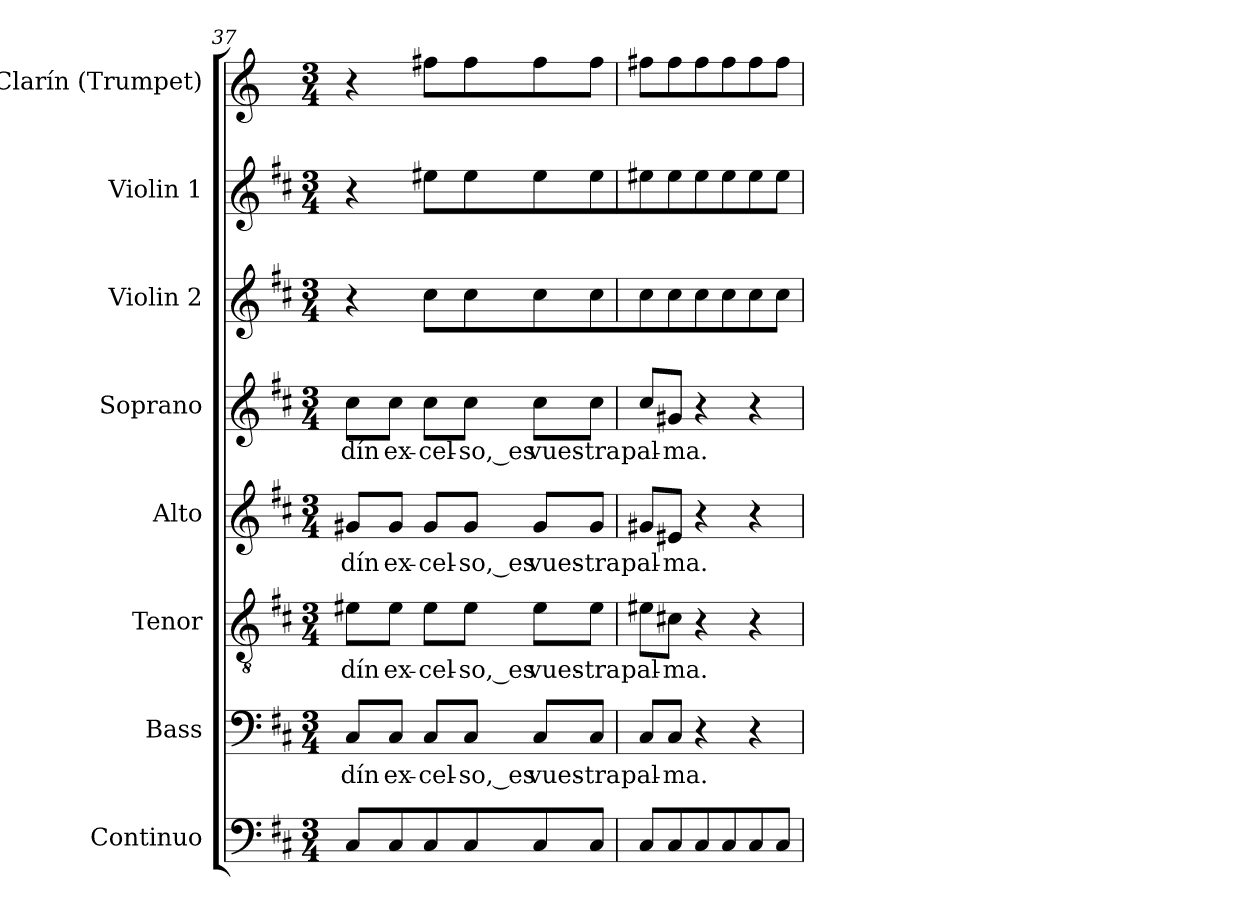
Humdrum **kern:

**kern	**kern	**text	**kern	**text	**kern	**text	**kern	**text	**kern	**kern	**kern
*part8	*part7	*part7	*part6	*part6	*part5	*part5	*part4	*part4	*part3	*part2	*part1
*staff8	*staff7	*staff7	*staff6	*staff6	*staff5	*staff5	*staff4	*staff4	*staff3	*staff2	*staff1
*I"Continuo	*I"Bass	*	*I"Tenor	*	*I"Alto	*	*I"Soprano	*	*I"Violin 2	*I"Violin 1	*I"Clarín (Trumpet)
*I'Cont.	*I'B.	*	*I'T.	*	*I'A.	*	*I'S.	*	*I'Vln. 2	*I'Vln. 1	*I'Tpt.
*clefF4	*clefF4	*	*clefGv2	*	*clefG2	*	*clefG2	*	*clefG2	*clefG2	*clefG2
*	*	*	*ITrd7c12	*	*	*	*	*	*	*	*ITrd-1c-2
*k[f#c#]	*k[f#c#]	*	*k[f#c#]	*	*k[f#c#]	*	*k[f#c#]	*	*k[f#c#]	*k[f#c#]	*k[f#c#]
*D:	*D:	*	*D:	*	*D:	*	*D:	*	*D:	*D:	*D:
*M3/4	*M3/4	*	*M3/4	*	*M3/4	*	*M3/4	*	*M3/4	*M3/4	*M3/4
=37	=37	=37	=37	=37	=37	=37	=37	=37	=37	=37	=37
!	!	!LO:LY:b:color=#000000	!	!	!	!	!	!	!	!	!
!	!	!	!	!LO:LY:b:color=#000000	!	!	!	!	!	!	!
!	!	!	!	!	!	!LO:LY:b:color=#000000	!	!	!	!	!
!	!	!	!	!	!	!	!	!LO:LY:b:color=#000000	!	!	!
8C#i/L	8C#i/L	-dín	8E#Xi\L	-dín	8g#Xi/L	-dín	8cc#i\L	-dín	4r	4r	4r
!	!	!LO:LY:b:color=#000000	!	!	!	!	!	!	!	!	!
!	!	!	!	!LO:LY:b:color=#000000	!	!	!	!	!	!	!
!	!	!	!	!	!	!LO:LY:b:color=#000000	!	!	!	!	!
!	!	!	!	!	!	!	!	!LO:LY:b:color=#000000	!	!	!
8C#i/	8C#i/J	ex-	8E#i\J	ex-	8g#i/J	ex-	8cc#i\J	ex-	.	.	.
!	!	!LO:LY:b:color=#000000	!	!	!	!	!	!	!	!	!
!	!	!	!	!LO:LY:b:color=#000000	!	!	!	!	!	!	!
!	!	!	!	!	!	!LO:LY:b:color=#000000	!	!	!	!	!
!	!	!	!	!	!	!	!	!LO:LY:b:color=#000000	!	!	!
8C#i/	8C#i/L	-cel-	8E#i\L	-cel-	8g#i/L	-cel-	8cc#i\L	-cel-	8cc#i\L	8ee#Xi\L	8gg#Xi\L
!	!	!LO:LY:b:color=#000000	!	!	!	!	!	!	!	!	!
!	!	!	!	!LO:LY:b:color=#000000	!	!	!	!	!	!	!
!	!	!	!	!	!	!LO:LY:b:color=#000000	!	!	!	!	!
!	!	!	!	!	!	!	!	!LO:LY:b:color=#000000	!	!	!
8C#i/	8C#i/J	-so,_es	8E#i\J	-so,_es	8g#i/J	-so,_es	8cc#i\J	-so,_es	8cc#i\	8ee#i\	8gg#i\
!	!	!LO:LY:b:color=#000000	!	!	!	!	!	!	!	!	!
!	!	!	!	!LO:LY:b:color=#000000	!	!	!	!	!	!	!
!	!	!	!	!	!	!LO:LY:b:color=#000000	!	!	!	!	!
!	!	!	!	!	!	!	!	!LO:LY:b:color=#000000	!	!	!
8C#i/	8C#i/L	vues-	8E#i\L	vues-	8g#i/L	vues-	8cc#i\L	vues-	8cc#i\	8ee#i\	8gg#i\
!	!	!LO:LY:b:color=#000000	!	!	!	!	!	!	!	!	!
!	!	!	!	!LO:LY:b:color=#000000	!	!	!	!	!	!	!
!	!	!	!	!	!	!LO:LY:b:color=#000000	!	!	!	!	!
!	!	!	!	!	!	!	!	!LO:LY:b:color=#000000	!	!	!
8C#i/J	8C#i/J	-tra	8E#i\J	-tra	8g#i/J	-tra	8cc#i\J	-tra	8cc#i\	8ee#i\	8gg#i\J
=38	=38	=38	=38	=38	=38	=38	=38	=38	=38	=38	=38
!	!	!LO:LY:b:color=#000000	!	!	!	!	!	!	!	!	!
!	!	!	!	!LO:LY:b:color=#000000	!	!	!	!	!	!	!
!	!	!	!	!	!	!LO:LY:b:color=#000000	!	!	!	!	!
!	!	!	!	!	!	!	!	!LO:LY:b:color=#000000	!	!	!
8C#i/L	8C#i/L	pal-	8E#Xi\L	pal-	8g#Xi/L	pal-	8cc#i/L	pal-	8cc#i\	8ee#Xi\	8gg#Xi\L
!	!	!LO:LY:b:color=#000000	!	!	!	!	!	!	!	!	!
!	!	!	!	!LO:LY:b:color=#000000	!	!	!	!	!	!	!
!	!	!	!	!	!	!LO:LY:b:color=#000000	!	!	!	!	!
!	!	!	!	!	!	!	!	!LO:LY:b:color=#000000	!	!	!
8C#i/	8C#i/J	-ma.	8C#Xi\J	-ma.	8e#Xi/J	-ma.	8g#Xi/J	-ma.	8cc#i\	8ee#i\	8gg#i\
8C#i/	4r	.	4r	.	4r	.	4r	.	8cc#i\	8ee#i\	8gg#i\
8C#i/	.	.	.	.	.	.	.	.	8cc#i\	8ee#i\	8gg#i\
8C#i/	4r	.	4r	.	4r	.	4r	.	8cc#i\	8ee#i\	8gg#i\
8C#i/J	.	.	.	.	.	.	.	.	8cc#i\J	8ee#i\J	8gg#i\J
=	=	=	=	=	=	=	=	=	=	=	=
*-	*-	*-	*-	*-	*-	*-	*-	*-	*-	*-	*-
